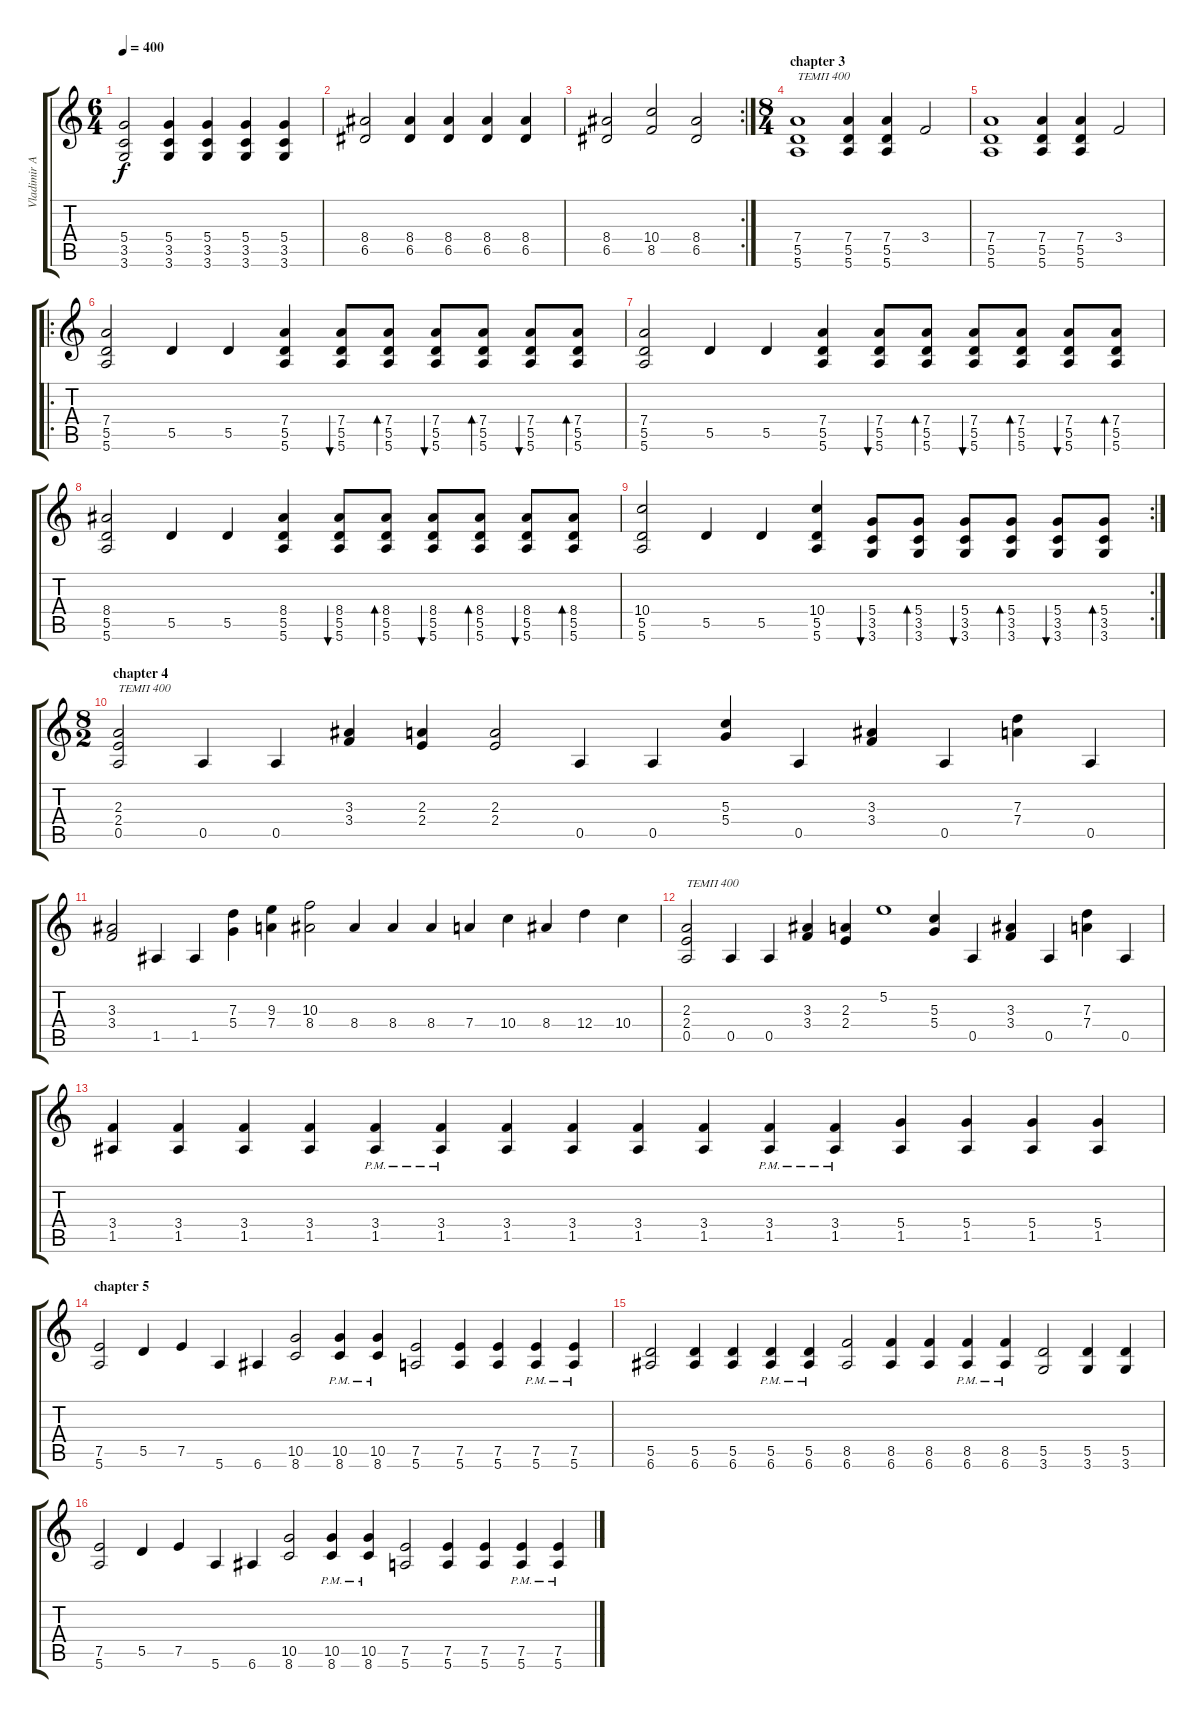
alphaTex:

\track ("Vladimir Antipov guitar" "Vladimir A") {instrument distortionguitar}
\staff {score tabs}
\tuning (E4 B3 G3 D3 A2 E2) {hide}
\ts (6 4)
\tempo 400
\clef g2
\ks c
(5.4 3.5 3.6).2{dy f} (5.4 3.5 3.6).4 (5.4 3.5 3.6).4 (5.4 3.5 3.6).4 (5.4 3.5 3.6).4 |
(8.4 6.5).2 (8.4 6.5).4 (8.4 6.5).4 (8.4 6.5).4 (8.4 6.5).4 |
\rc 2
(8.4 6.5).2 (10.4 8.5).2 (8.4 6.5).2 |
\ts (8 4)
\section ("" "chapter 3")
(7.4 5.5 5.6).1{txt "ТЕМП 400"} (7.4 5.5 5.6).4 (7.4 5.5 5.6).4 3.4.2 |
(7.4 5.5 5.6).1 (7.4 5.5 5.6).4 (7.4 5.5 5.6).4 3.4.2 |
\ro
(7.4 5.5 5.6).2 5.5.4 5.5.4 (7.4 5.5 5.6).4 (7.4 5.5 5.6).8{bu 240} (7.4 5.5 5.6).8{bd 240} (7.4 5.5 5.6).8{bu 240} (7.4 5.5 5.6).8{bd 240} (7.4 5.5 5.6).8{bu 240} (7.4 5.5 5.6).8{bd 240} |
(7.4 5.5 5.6).2 5.5.4 5.5.4 (7.4 5.5 5.6).4 (7.4 5.5 5.6).8{bu 240} (7.4 5.5 5.6).8{bd 240} (7.4 5.5 5.6).8{bu 240} (7.4 5.5 5.6).8{bd 240} (7.4 5.5 5.6).8{bu 240} (7.4 5.5 5.6).8{bd 240} |
(8.4 5.5 5.6).2 5.5.4 5.5.4 (8.4 5.5 5.6).4 (8.4 5.5 5.6).8{bu 240} (8.4 5.5 5.6).8{bd 240} (8.4 5.5 5.6).8{bu 240} (8.4 5.5 5.6).8{bd 240} (8.4 5.5 5.6).8{bu 240} (8.4 5.5 5.6).8{bd 240} |
\rc 2
(10.4 5.5 5.6).2 5.5.4 5.5.4 (10.4 5.5 5.6).4 (5.4 3.5 3.6).8{bu 240} (5.4 3.5 3.6).8{bd 240} (5.4 3.5 3.6).8{bu 240} (5.4 3.5 3.6).8{bd 240} (5.4 3.5 3.6).8{bu 240} (5.4 3.5 3.6).8{bd 240} |
\ts (8 2)
\section ("" "chapter 4")
(2.3 2.4 0.5).2{txt "ТЕМП 400"} 0.5.4 0.5.4 (3.3 3.4).4 (2.3 2.4).4 (2.3 2.4).2 0.5.4 0.5.4 (5.3 5.4).4 0.5.4 (3.3 3.4).4 0.5.4 (7.3 7.4).4 0.5.4 |
(3.3 3.4).2 1.5.4 1.5.4 (7.3 5.4).4 (9.3 7.4).4 (10.3 8.4).2 8.4.4 8.4.4 8.4.4 7.4.4 10.4.4 8.4.4 12.4.4 10.4.4 |
(2.3 2.4 0.5).2{txt "ТЕМП 400"} 0.5.4 0.5.4 (3.3 3.4).4 (2.3 2.4).4 5.2.1 (5.3 5.4).4 0.5.4 (3.3 3.4).4 0.5.4 (7.3 7.4).4 0.5.4 |
(3.4 1.5).4 (3.4 1.5).4 (3.4 1.5).4 (3.4 1.5).4 (3.4{pm} 1.5{pm}).4 (3.4{pm} 1.5{pm}).4 (3.4 1.5).4 (3.4 1.5).4 (3.4 1.5).4 (3.4 1.5).4 (3.4{pm} 1.5{pm}).4 (3.4{pm} 1.5{pm}).4 (5.4 1.5).4 (5.4 1.5).4 (5.4 1.5).4 (5.4 1.5).4 |
\section ("" "chapter 5")
(7.5 5.6).2 5.5.4 7.5.4 5.6.4 6.6.4 (10.5 8.6).2 (10.5{pm} 8.6{pm}).4 (10.5{pm} 8.6{pm}).4 (7.5 5.6).2 (7.5 5.6).4 (7.5 5.6).4 (7.5{pm} 5.6{pm}).4 (7.5{pm} 5.6{pm}).4 |
(5.5 6.6).2 (5.5 6.6).4 (5.5 6.6).4 (5.5{pm} 6.6{pm}).4 (5.5{pm} 6.6{pm}).4 (8.5 6.6).2 (8.5 6.6).4 (8.5 6.6).4 (8.5{pm} 6.6{pm}).4 (8.5{pm} 6.6{pm}).4 (5.5 3.6).2 (5.5 3.6).4 (5.5 3.6).4 |
(7.5 5.6).2 5.5.4 7.5.4 5.6.4 6.6.4 (10.5 8.6).2 (10.5{pm} 8.6{pm}).4 (10.5{pm} 8.6{pm}).4 (7.5 5.6).2 (7.5 5.6).4 (7.5 5.6).4 (7.5{pm} 5.6{pm}).4 (7.5{pm} 5.6{pm}).4
